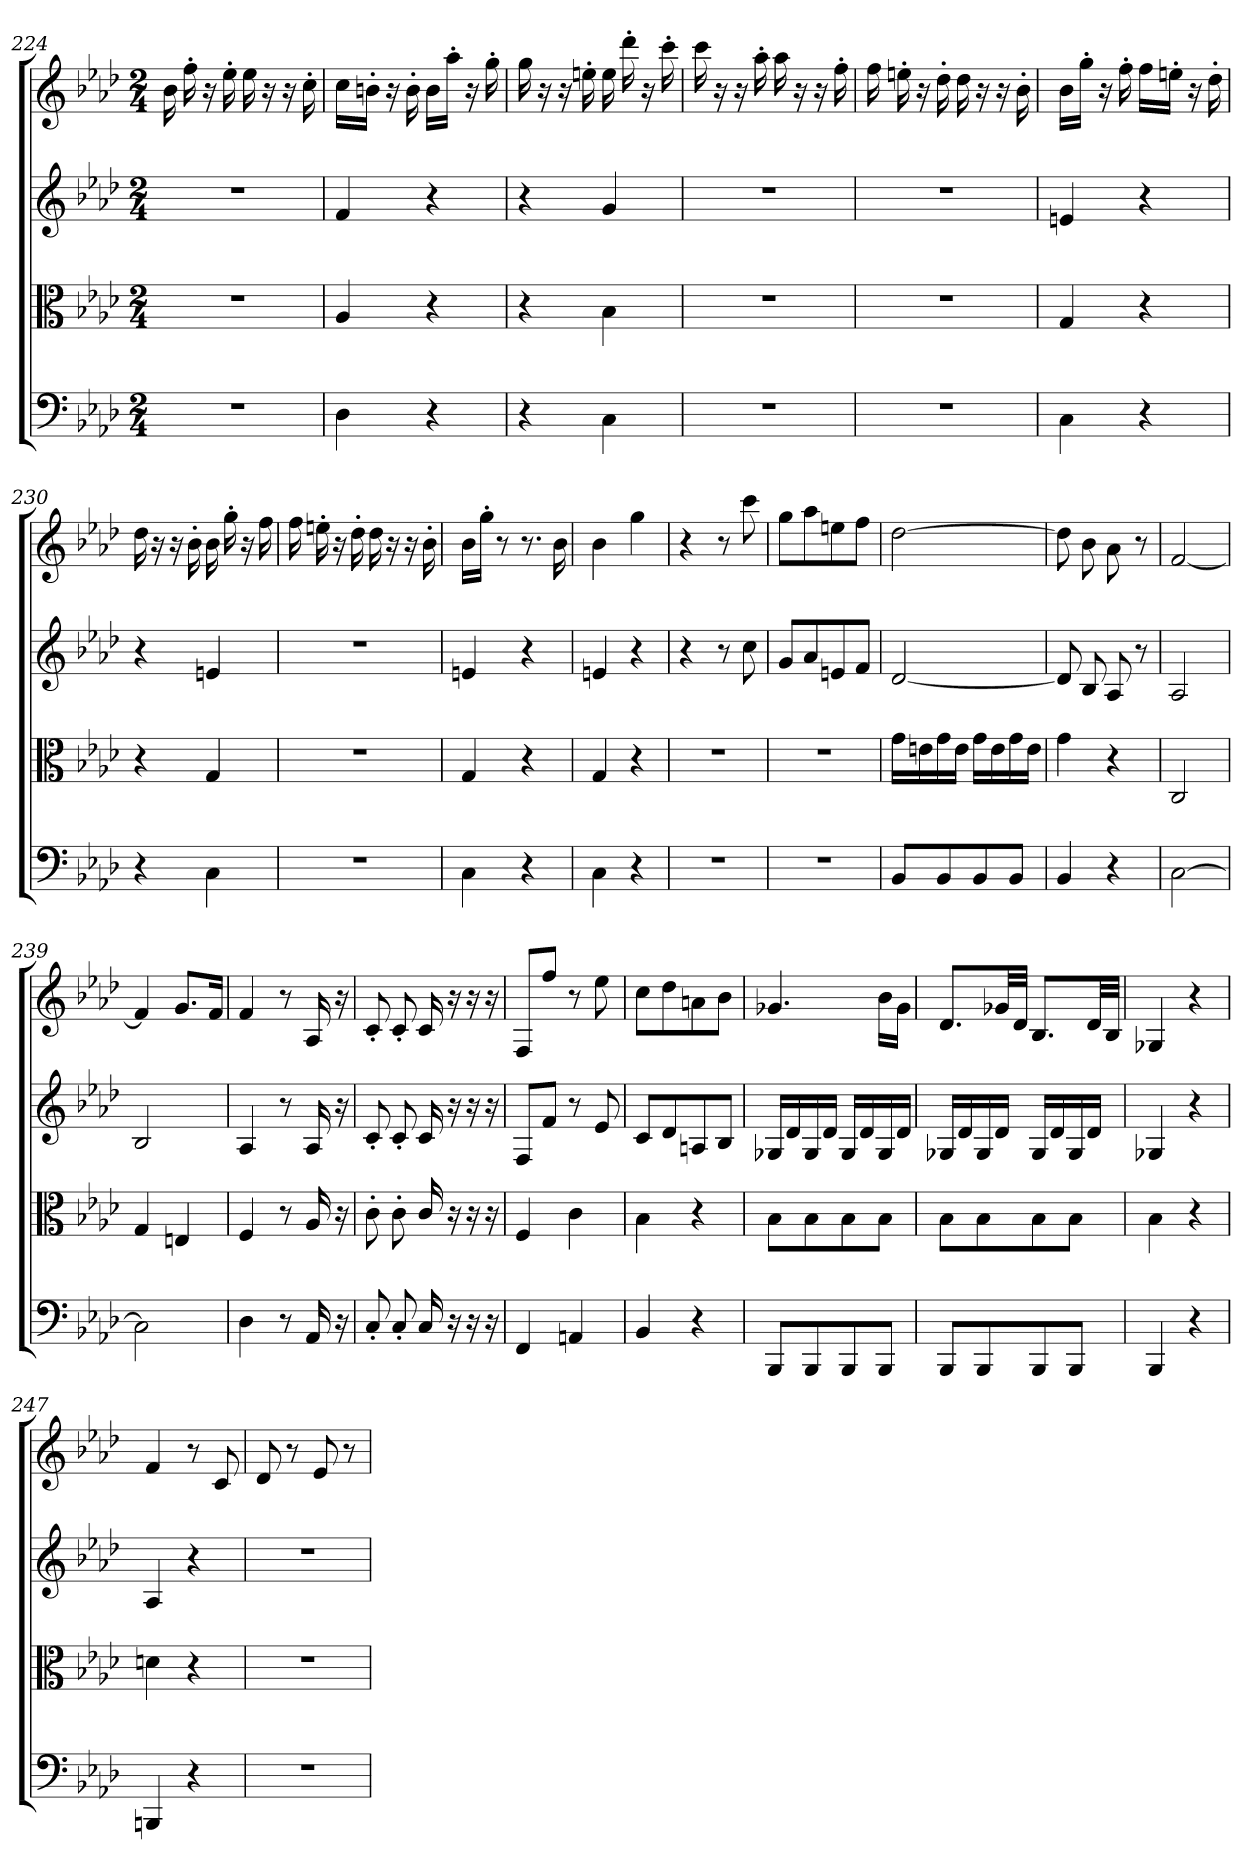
**kern	**kern	**kern	**kern
*part4	*part3	*part2	*part1
*staff4	*staff3	*staff2	*staff1
*clefF4	*clefC3	*clefG2	*clefG2
*k[b-e-a-d-]	*k[b-e-a-d-]	*k[b-e-a-d-]	*k[b-e-a-d-]
*f:	*f:	*f:	*f:
*M2/4	*M2/4	*M2/4	*M2/4
=224	=224	=224	=224
2r	2r	2r	16b-\
.	.	.	16ff'\
.	.	.	16r
.	.	.	16ee-'\
.	.	.	16ee-\
.	.	.	16r
.	.	.	16r
.	.	.	16cc'\
=225	=225	=225	=225
4D-\	4A-/	4f/	16cc\LL
.	.	.	16bn'\JJ
.	.	.	16r
.	.	.	16b'\
4r	4r	4r	16b\LL
.	.	.	16aa-'\JJ
.	.	.	16r
.	.	.	16gg'\
=226	=226	=226	=226
4r	4r	4r	16gg\
.	.	.	16r
.	.	.	16r
.	.	.	16een'\
4C\	4B-\	4g/	16ee\
.	.	.	16ddd-'\
.	.	.	16r
.	.	.	16ccc'\
=227	=227	=227	=227
2r	2r	2r	16ccc\
.	.	.	16r
.	.	.	16r
.	.	.	16aa-'\
.	.	.	16aa-\
.	.	.	16r
.	.	.	16r
.	.	.	16ff'\
=228	=228	=228	=228
2r	2r	2r	16ff\
.	.	.	16een'\
.	.	.	16r
.	.	.	16dd-'\
.	.	.	16dd-\
.	.	.	16r
.	.	.	16r
.	.	.	16b-'\
=229	=229	=229	=229
4C\	4G/	4en/	16b-\LL
.	.	.	16gg'\JJ
.	.	.	16r
.	.	.	16ff'\
4r	4r	4r	16ff\LL
.	.	.	16een'\JJ
.	.	.	16r
.	.	.	16dd-'\
=230	=230	=230	=230
4r	4r	4r	16dd-\
.	.	.	16r
.	.	.	16r
.	.	.	16b-'\
4C\	4G/	4en/	16b-\
.	.	.	16gg'\
.	.	.	16r
.	.	.	16ff\
=231	=231	=231	=231
2r	2r	2r	16ff\
.	.	.	16een'\
.	.	.	16r
.	.	.	16dd-'\
.	.	.	16dd-\
.	.	.	16r
.	.	.	16r
.	.	.	16b-'\
=232	=232	=232	=232
4C\	4G/	4en/	16b-\LL
.	.	.	16gg'\JJ
.	.	.	8r
4r	4r	4r	8.r
.	.	.	16b-\
=233	=233	=233	=233
4C\	4G/	4en/	4b-\
4r	4r	4r	4gg\
=234	=234	=234	=234
2r	2r	4r	4r
.	.	8r	8r
.	.	8cc\	8ccc\
=235	=235	=235	=235
2r	2r	8g/L	8gg\L
.	.	8a-/	8aa-\
.	.	8en/	8een\
.	.	8f/J	8ff\J
=236	=236	=236	=236
8BB-/L	16g\LL	[2d-/	[2dd-\
.	16en\	.	.
8BB-/	16g\	.	.
.	16e\JJ	.	.
8BB-/	16g\LL	.	.
.	16e\	.	.
8BB-/J	16g\	.	.
.	16e\JJ	.	.
=237	=237	=237	=237
4BB-/	4g\	8d-/]	8dd-\]
.	.	8B-/	8b-\
4r	4r	8A-/	8a-\
.	.	8r	8r
=238	=238	=238	=238
[2C\	2C/	2A-/	[2f/
=239	=239	=239	=239
2C\]	4G/	2B-/	4f/]
.	4En/	.	8.g/L
.	.	.	16f/Jk
=240	=240	=240	=240
4D-\	4F/	4A-/	4f/
8r	8r	8r	8r
16AA-/	16A-/	16A-/	16A-/
16r	16r	16r	16r
=241	=241	=241	=241
8C'/	8c'\	8c'/	8c'/
8C'/	8c'\	8c'/	8c'/
16C/	16c/	16c/	16c/
16r	16r	16r	16r
16r	16r	16r	16r
16r	16r	16r	16r
=242	=242	=242	=242
4FF/	4F/	8F/L	8F/L
.	.	8f/J	8ff/J
4AAn/	4c\	8r	8r
.	.	8e-/	8ee-\
=243	=243	=243	=243
4BB-/	4B-\	8c/L	8cc\L
.	.	8d-/	8dd-\
4r	4r	8An/	8an\
.	.	8B-/J	8b-\J
=244	=244	=244	=244
8BBB-/L	8B-\L	16G-X/LL	4.g-X/
.	.	16d-/	.
8BBB-/	8B-\	16G-/	.
.	.	16d-/JJ	.
8BBB-/	8B-\	16G-/LL	.
.	.	16d-/	.
8BBB-/J	8B-\J	16G-/	16b-\LL
.	.	16d-/JJ	16g-\JJ
=245	=245	=245	=245
8BBB-/L	8B-\L	16G-X/LL	8.d-/L
.	.	16d-/	.
8BBB-/	8B-\	16G-/	.
.	.	16d-/JJ	32g-X/LL
.	.	.	32d-/JJJ
8BBB-/	8B-\	16G-/LL	8.B-/L
.	.	16d-/	.
8BBB-/J	8B-\J	16G-/	.
.	.	16d-/JJ	32d-/LL
.	.	.	32B-/JJJ
=246	=246	=246	=246
4BBB-/	4B-\	4G-X/	4G-X/
4r	4r	4r	4r
=247	=247	=247	=247
4BBBn/	4dn\	4A-/	4f/
4r	4r	4r	8r
.	.	.	8c/
=248	=248	=248	=248
2r	2r	2r	8d-/
.	.	.	8r
.	.	.	8e-/
.	.	.	8r
=	=	=	=
*-	*-	*-	*-
